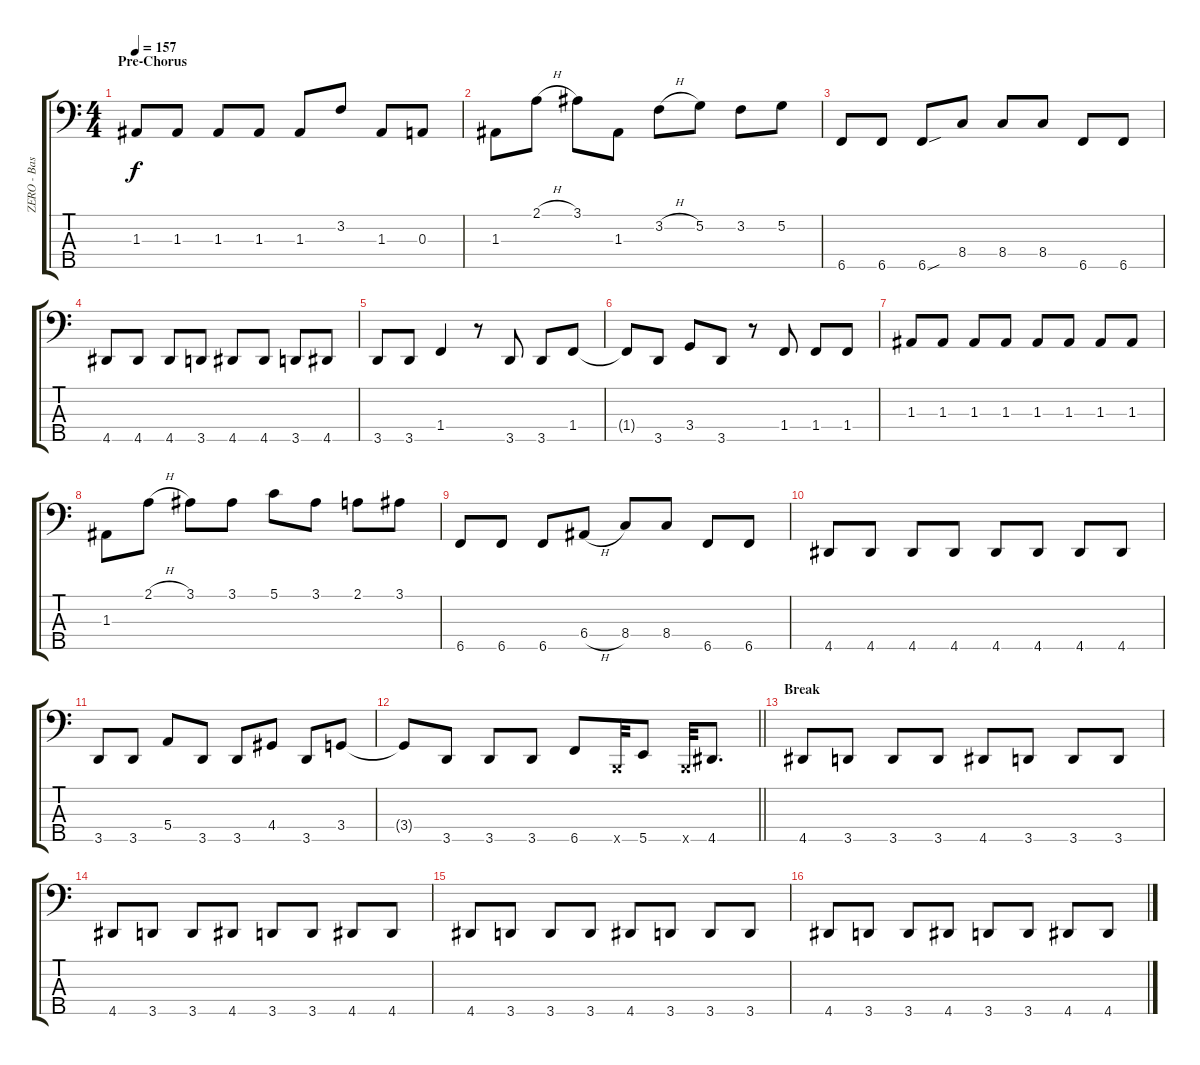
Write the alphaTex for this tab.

\track ("ZERO - Bass" "ZERO - Bas") {instrument electricbassfinger}
\staff {score tabs}
\tuning (G2 D2 A1 E1 B0) {hide}
\ts (4 4)
\section ("" "Pre-Chorus")
\tempo 157
\clef f4
\ks c
1.3.8{dy f} 1.3.8 1.3.8 1.3.8 1.3.8 3.2.8 1.3.8 0.3.8 |
1.3.8 2.1{h}.8 3.1.8 1.3.8 3.2{h}.8 5.2.8 3.2.8 5.2.8 |
6.5.8 6.5.8 6.5{sou}.8 8.4.8 8.4.8 8.4.8 6.5.8 6.5.8 |
4.5.8 4.5.8 4.5.8 3.5.8 4.5.8 4.5.8 3.5.8 4.5.8 |
3.5.8 3.5.8 1.4.4 r.8 3.5.8 3.5.8 1.4.8 |
1.4{t}.8 3.5.8 3.4.8 3.5.8 r.8 1.4.8 1.4.8 1.4.8 |
1.3.8 1.3.8 1.3.8 1.3.8 1.3.8 1.3.8 1.3.8 1.3.8 |
1.3.8 2.1{h}.8 3.1.8 3.1.8 5.1.8 3.1.8 2.1.8 3.1.8 |
6.5.8 6.5.8 6.5.8 6.4{h}.8 8.4.8 8.4.8 6.5.8 6.5.8 |
4.5.8 4.5.8 4.5.8 4.5.8 4.5.8 4.5.8 4.5.8 4.5.8 |
3.5.8 3.5.8 5.4.8 3.5.8 3.5.8 4.4.8 3.5.8 3.4.8 |
\barLineRight lightlight
3.4{t}.8 3.5.8 3.5.8 3.5.8 6.5.8 0.5{x}.32 5.5.8 0.5{x}.32 4.5.8{d} |
\section ("" "Break")
4.5.8 3.5.8 3.5.8 3.5.8 4.5.8 3.5.8 3.5.8 3.5.8 |
4.5.8 3.5.8 3.5.8 4.5.8 3.5.8 3.5.8 4.5.8 4.5.8 |
4.5.8 3.5.8 3.5.8 3.5.8 4.5.8 3.5.8 3.5.8 3.5.8 |
4.5.8 3.5.8 3.5.8 4.5.8 3.5.8 3.5.8 4.5.8 4.5.8
